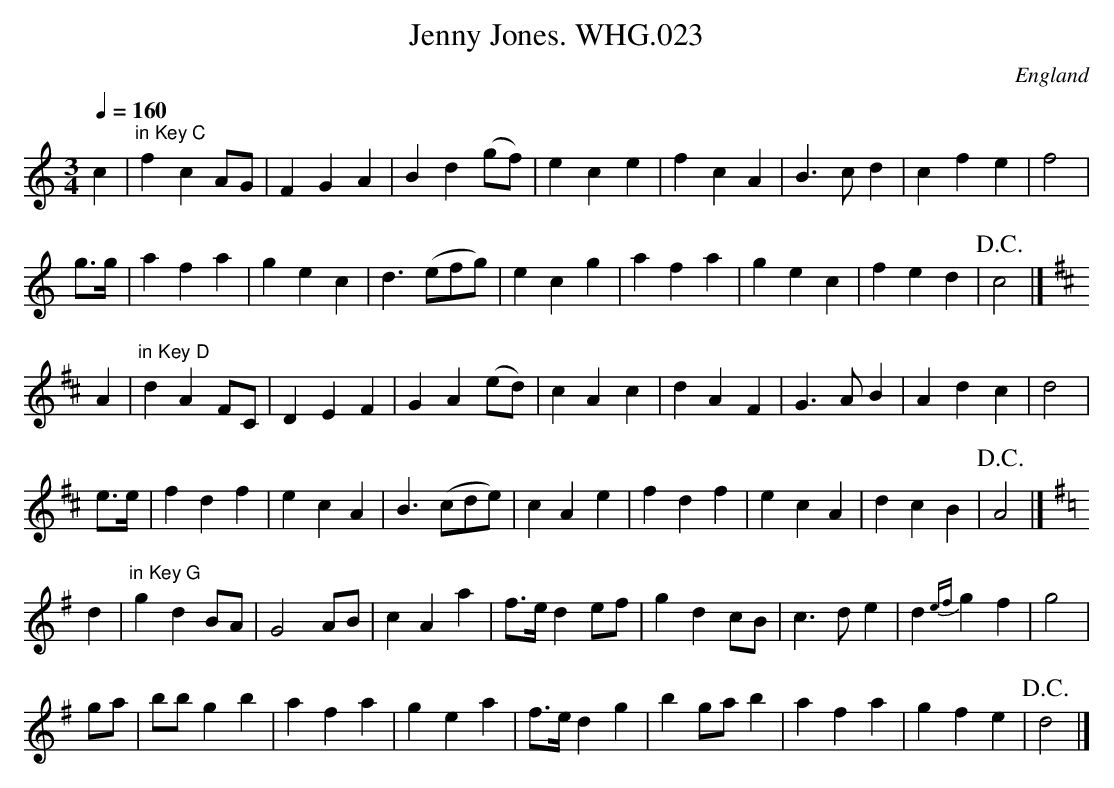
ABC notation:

X:1
T:Jenny Jones. WHG.023
O:England
M:3/4
L:1/8
Q:1/4=160
K:C major
c2|"^in Key C"f2c2 AG|F2G2 A2|B2d2 (gf)|e2c2 e2|\
f2c2 A2|B3c d2|c2f2 e2|f4|
g>g|a2f2 a2|g2e2 c2|d3 (efg)|e2c2 g2|\
a2f2 a2|g2e2 c2|f2e2 d2|+D.C.+c4|]
K:D
A2|"^in Key D"d2A2 FC|D2E2 F2|G2A2 (ed)|c2A2 c2|\
d2A2 F2|G3A B2|A2d2 c2|d4|
e>e|f2d2 f2|e2c2 A2|B3 (cde)|c2A2 e2|\
f2d2 f2|e2c2 A2|d2c2 B2|+D.C.+A4|]
K:G
d2|"^in Key G"g2d2 BA|G4 AB|c2A2 a2|f>ed2 ef|\
g2d2cB|c3de2|d2{ef}g2f2|g4|
ga|bbg2 b2|a2f2 a2|g2e2 a2|f>ed2g2|\
b2gab2|a2f2 a2|g2f2 e2|+D.C.+d4|]
